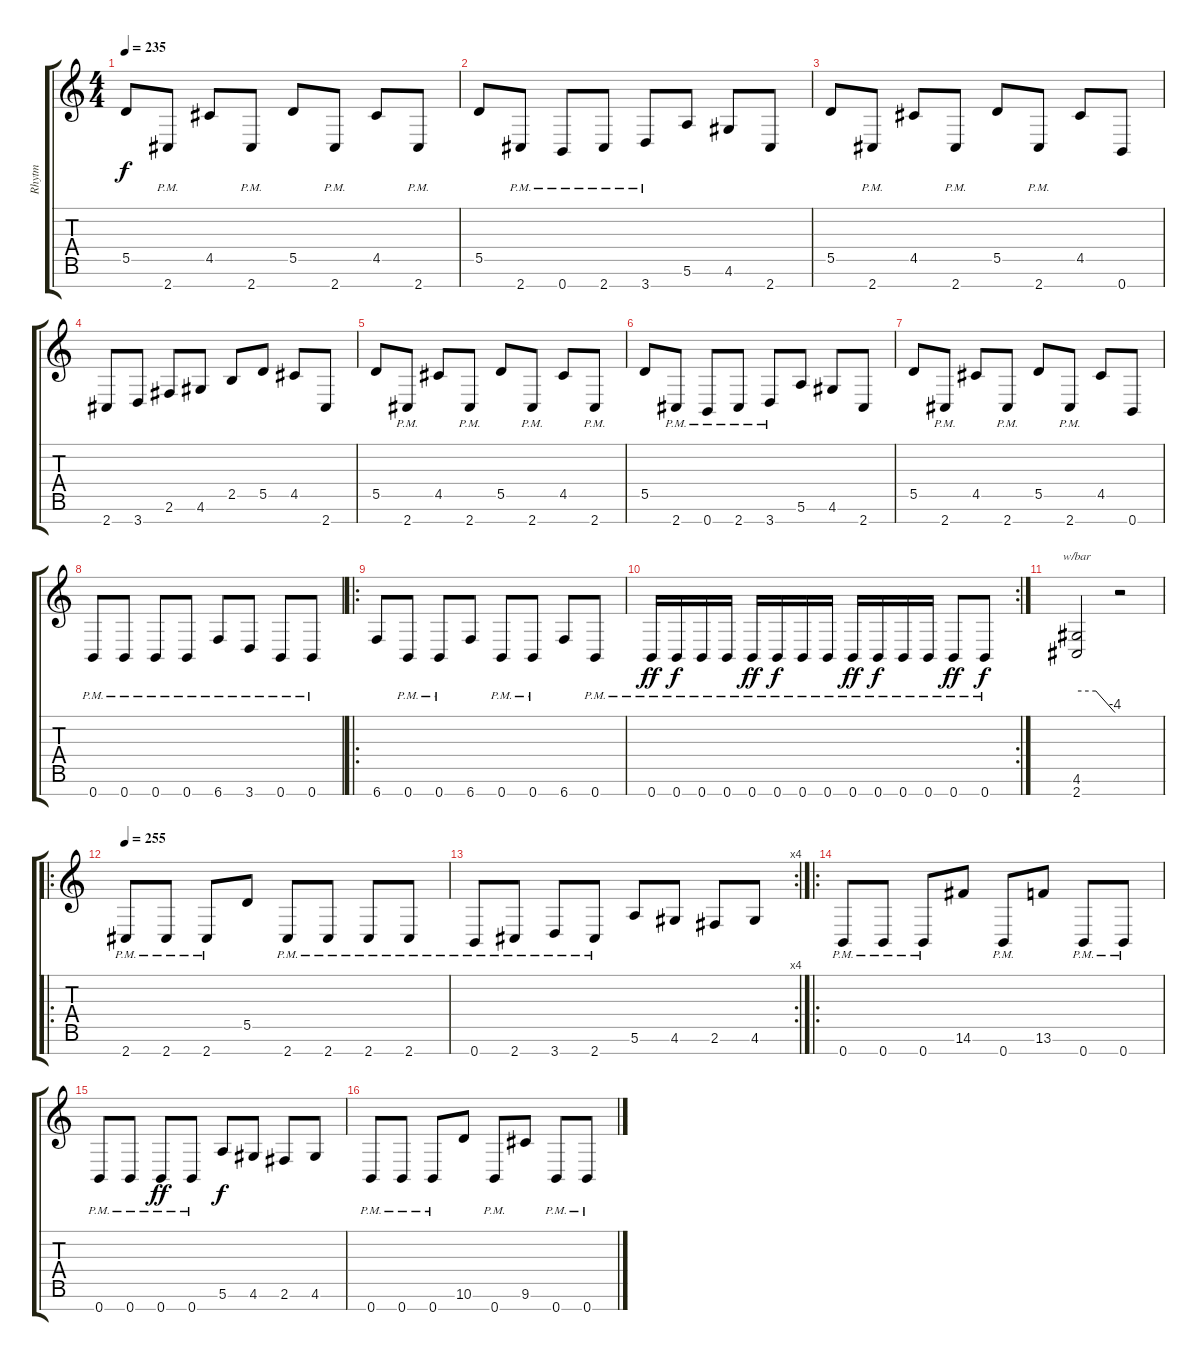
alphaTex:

\track ("Rhytm" "Rhytm") {instrument distortionguitar}
\staff {score tabs}
\tuning (E4 B3 G3 D3 A2 E2 B1) {hide}
\ts (4 4)
\tempo 235
\clef g2
\ks c
5.5.8{dy f} 2.7{pm}.8 4.5.8 2.7{pm}.8 5.5.8 2.7{pm}.8 4.5.8 2.7{pm}.8 |
5.5.8 2.7{pm}.8 0.7{pm}.8 2.7{pm}.8 3.7{pm}.8 5.6.8 4.6.8 2.7.8 |
5.5.8 2.7{pm}.8 4.5.8 2.7{pm}.8 5.5.8 2.7{pm}.8 4.5.8 0.7.8 |
2.7.8 3.7.8 2.6.8 4.6.8 2.5.8 5.5.8 4.5.8 2.7.8 |
5.5.8 2.7{pm}.8 4.5.8 2.7{pm}.8 5.5.8 2.7{pm}.8 4.5.8 2.7{pm}.8 |
5.5.8 2.7{pm}.8 0.7{pm}.8 2.7{pm}.8 3.7{pm}.8 5.6.8 4.6.8 2.7.8 |
5.5.8 2.7{pm}.8 4.5.8 2.7{pm}.8 5.5.8 2.7{pm}.8 4.5.8 0.7.8 |
0.7{pm}.8 0.7{pm}.8 0.7{pm}.8 0.7{pm}.8 6.7{pm}.8 3.7{pm}.8 0.7{pm}.8 0.7{pm}.8 |
\ro
6.7.8 0.7{pm}.8 0.7{pm}.8 6.7.8 0.7{pm}.8 0.7{pm}.8 6.7.8 0.7{pm}.8 |
\rc 2
0.7{pm}.16{dy ff} 0.7{pm}.16{dy f} 0.7{pm}.16 0.7{pm}.16 0.7{pm}.16{dy ff} 0.7{pm}.16{dy f} 0.7{pm}.16 0.7{pm}.16 0.7{pm}.16{dy ff} 0.7{pm}.16{dy f} 0.7{pm}.16 0.7{pm}.16 0.7{pm}.8{dy ff} 0.7{pm}.8{dy f} |
(4.6 2.7).2{tbe (custom default 0 0 30 0 60 -16)} r.2 |
\ro
\tempo 255
2.7{pm}.8 2.7{pm}.8 2.7{pm}.8 5.5.8 2.7{pm}.8 2.7{pm}.8 2.7{pm}.8 2.7{pm}.8 |
\rc 4
0.7{pm}.8 2.7{pm}.8 3.7{pm}.8 2.7{pm}.8 5.6.8 4.6.8 2.6.8 4.6.8 |
\ro
0.7{pm}.8 0.7{pm}.8 0.7{pm}.8 14.6.8 0.7{pm}.8 13.6.8 0.7{pm}.8 0.7{pm}.8 |
0.7{pm}.8 0.7{pm}.8 0.7{pm}.8{dy ff} 0.7{pm}.8 5.6.8{dy f} 4.6.8 2.6.8 4.6.8 |
0.7{pm}.8 0.7{pm}.8 0.7{pm}.8 10.6.8 0.7{pm}.8 9.6.8 0.7{pm}.8 0.7{pm}.8
